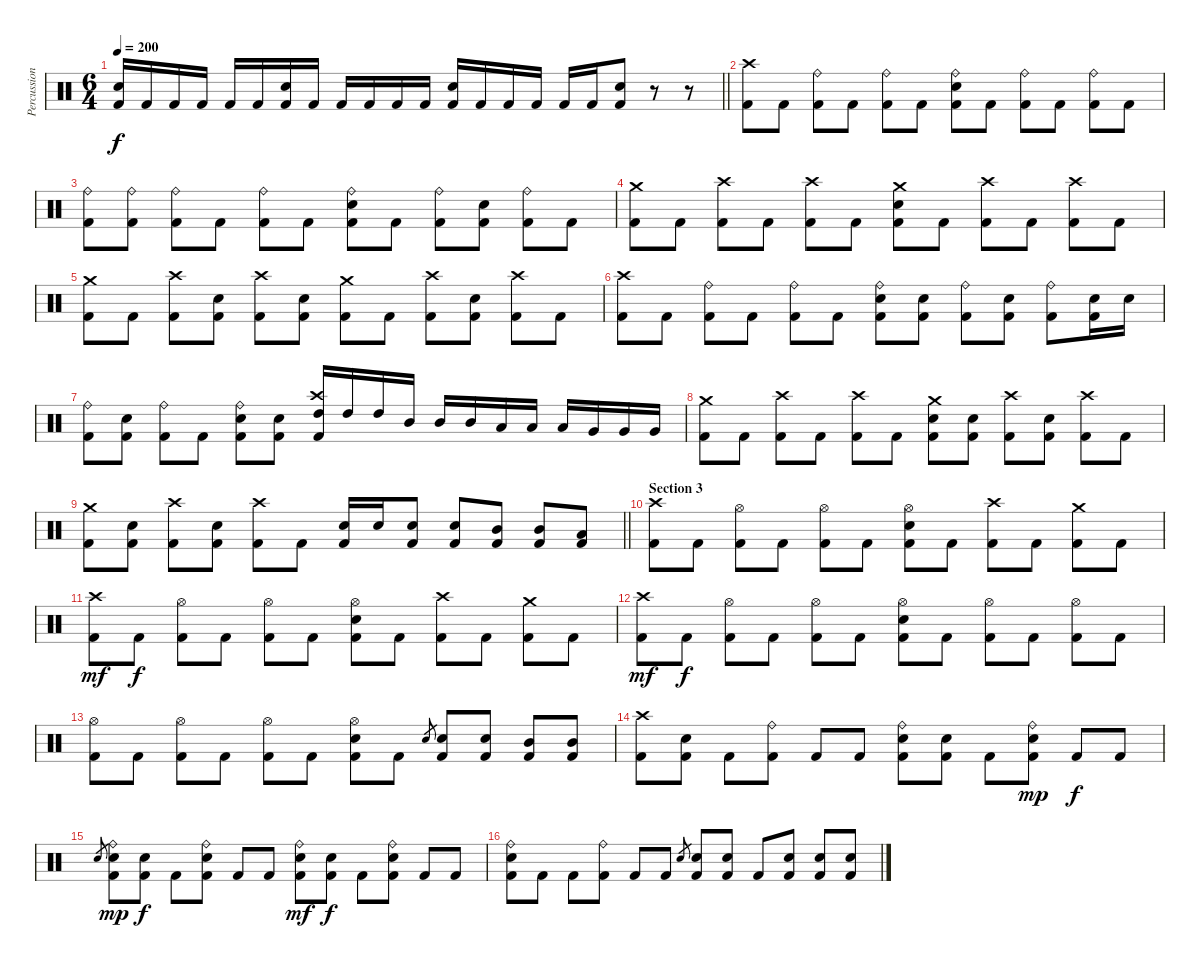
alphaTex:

\track ("Percussion" "Percussion") {instrument percussion}
\staff {score}
\articulation defaults
\ts (6 4)
\tempo 200
\clef neutral
\barLineRight lightlight
\ks c
("Electric Snare (hit)" "Kick (hit) 2").16{dy f} "Kick (hit) 2".16 "Kick (hit) 2".16 "Kick (hit) 2".16 "Kick (hit) 2".16 "Kick (hit) 2".16 ("Electric Snare (hit)" "Kick (hit) 2").16 "Kick (hit) 2".16 "Kick (hit) 2".16 "Kick (hit) 2".16 "Kick (hit) 2".16 "Kick (hit) 2".16 ("Electric Snare (hit)" "Kick (hit) 2").16 "Kick (hit) 2".16 "Kick (hit) 2".16 "Kick (hit) 2".16 "Kick (hit) 2".16 "Kick (hit) 2".16 ("Electric Snare (hit)" "Kick (hit) 2").8 r.8 r.8 |
("Crash high (hit)" "Kick (hit) 2").8 "Kick (hit) 2".8 ("Ride (bell)" "Kick (hit) 2").8 "Kick (hit) 2".8 ("Ride (bell)" "Kick (hit) 2").8 "Kick (hit) 2".8 ("Ride (bell)" "Electric Snare (hit)" "Kick (hit) 2").8 "Kick (hit) 2".8 ("Ride (bell)" "Kick (hit) 2").8 "Kick (hit) 2".8 ("Ride (bell)" "Kick (hit) 2").8 "Kick (hit) 2".8 |
("Ride (bell)" "Kick (hit) 2").8 ("Ride (bell)" "Kick (hit) 2").8 ("Ride (bell)" "Kick (hit) 2").8 "Kick (hit) 2".8 ("Ride (bell)" "Kick (hit) 2").8 "Kick (hit) 2".8 ("Ride (bell)" "Electric Snare (hit)" "Kick (hit) 2").8 "Kick (hit) 2".8 ("Ride (bell)" "Kick (hit) 2").8 ("Electric Snare (hit)" "Kick (hit) 2").8 ("Ride (bell)" "Kick (hit) 2").8 "Kick (hit) 2".8 |
("Crash medium (hit)" "Kick (hit) 2").8 "Kick (hit) 2".8 ("Crash high (hit)" "Kick (hit) 2").8 "Kick (hit) 2".8 ("Crash high (hit)" "Kick (hit) 2").8 "Kick (hit) 2".8 ("Crash medium (hit)" "Electric Snare (hit)" "Kick (hit) 2").8 "Kick (hit) 2".8 ("Crash high (hit)" "Kick (hit) 2").8 "Kick (hit) 2".8 ("Crash high (hit)" "Kick (hit) 2").8 "Kick (hit) 2".8 |
("Crash medium (hit)" "Kick (hit) 2").8 "Kick (hit) 2".8 ("Crash high (hit)" "Kick (hit) 2").8 ("Electric Snare (hit)" "Kick (hit) 2").8 ("Crash high (hit)" "Kick (hit) 2").8 ("Electric Snare (hit)" "Kick (hit) 2").8 ("Crash medium (hit)" "Kick (hit) 2").8 "Kick (hit) 2".8 ("Crash high (hit)" "Kick (hit) 2").8 ("Electric Snare (hit)" "Kick (hit) 2").8 ("Crash high (hit)" "Kick (hit) 2").8 "Kick (hit) 2".8 |
("Crash high (hit)" "Kick (hit) 2").8 "Kick (hit) 2".8 ("Ride (bell)" "Kick (hit) 2").8 "Kick (hit) 2".8 ("Ride (bell)" "Kick (hit) 2").8 "Kick (hit) 2".8 ("Ride (bell)" "Electric Snare (hit)" "Kick (hit) 2").8 ("Electric Snare (hit)" "Kick (hit) 2").8 ("Ride (bell)" "Kick (hit) 2").8 ("Electric Snare (hit)" "Kick (hit) 2").8 ("Ride (bell)" "Kick (hit) 2").8 ("Electric Snare (hit)" "Kick (hit) 2").16 "Electric Snare (hit)".16 |
("Ride (bell)" "Kick (hit) 2").8 ("Electric Snare (hit)" "Kick (hit) 2").8 ("Ride (bell)" "Kick (hit) 2").8 "Kick (hit) 2".8 ("Ride (bell)" "Electric Snare (hit)" "Kick (hit) 2").8 ("Electric Snare (hit)" "Kick (hit) 2").8 ("Crash high (hit)" "High Tom (hit)" "Kick (hit) 2").16 "High Tom (hit)".16 "High Tom (hit)".16 "Mid Tom (hit)".16 "Mid Tom (hit)".16 "Mid Tom (hit)".16 "Low Tom (hit)".16 "Low Tom (hit)".16 "Low Tom (hit)".16 "Very Low Tom (hit)".16 "Very Low Tom (hit)".16 "Very Low Tom (hit)".16 |
("Crash medium (hit)" "Kick (hit) 2").8 "Kick (hit) 2".8 ("Crash high (hit)" "Kick (hit) 2").8 "Kick (hit) 2".8 ("Crash high (hit)" "Kick (hit) 2").8 "Kick (hit) 2".8 ("Crash medium (hit)" "Electric Snare (hit)" "Kick (hit) 2").8 ("Electric Snare (hit)" "Kick (hit) 2").8 ("Crash high (hit)" "Kick (hit) 2").8 ("Electric Snare (hit)" "Kick (hit) 2").8 ("Crash high (hit)" "Kick (hit) 2").8 "Kick (hit) 2".8 |
\barLineRight lightlight
("Crash medium (hit)" "Kick (hit) 2").8 ("Electric Snare (hit)" "Kick (hit) 2").8 ("Crash high (hit)" "Kick (hit) 2").8 ("Electric Snare (hit)" "Kick (hit) 2").8 ("Crash high (hit)" "Kick (hit) 2").8 "Kick (hit) 2".8 ("Electric Snare (hit)" "Kick (hit) 2").16 "Electric Snare (hit)".16 ("Electric Snare (hit)" "Kick (hit) 2").8 ("Electric Snare (hit)" "Kick (hit) 2").8 ("Mid Tom (hit)" "Kick (hit) 2").8 ("Mid Tom (hit)" "Kick (hit) 2").8 ("Low Tom (hit)" "Kick (hit) 2").8 |
\section ("" "Section 3")
("Crash high (hit)" "Kick (hit) 2").8 "Kick (hit) 2".8 ("Hi-Hat (open)" "Kick (hit) 2").8 "Kick (hit) 2".8 ("Hi-Hat (open)" "Kick (hit) 2").8 "Kick (hit) 2".8 ("Hi-Hat (open)" "Electric Snare (hit)" "Kick (hit) 2").8 "Kick (hit) 2".8 ("Crash high (hit)" "Kick (hit) 2").8 "Kick (hit) 2".8 ("Crash medium (hit)" "Kick (hit) 2").8 "Kick (hit) 2".8 |
("Crash high (hit)" "Kick (hit) 2").8{dy mf} "Kick (hit) 2".8{dy f} ("Hi-Hat (open)" "Kick (hit) 2").8 "Kick (hit) 2".8 ("Hi-Hat (open)" "Kick (hit) 2").8 "Kick (hit) 2".8 ("Hi-Hat (open)" "Electric Snare (hit)" "Kick (hit) 2").8 "Kick (hit) 2".8 ("Crash high (hit)" "Kick (hit) 2").8 "Kick (hit) 2".8 ("Crash medium (hit)" "Kick (hit) 2").8 "Kick (hit) 2".8 |
("Crash high (hit)" "Kick (hit) 2").8{dy mf} "Kick (hit) 2".8{dy f} ("Hi-Hat (open)" "Kick (hit) 2").8 "Kick (hit) 2".8 ("Hi-Hat (open)" "Kick (hit) 2").8 "Kick (hit) 2".8 ("Hi-Hat (open)" "Electric Snare (hit)" "Kick (hit) 2").8 "Kick (hit) 2".8 ("Hi-Hat (open)" "Kick (hit) 2").8 "Kick (hit) 2".8 ("Hi-Hat (open)" "Kick (hit) 2").8 "Kick (hit) 2".8 |
("Hi-Hat (open)" "Kick (hit) 2").8 "Kick (hit) 2".8 ("Hi-Hat (open)" "Kick (hit) 2").8 "Kick (hit) 2".8 ("Hi-Hat (open)" "Kick (hit) 2").8 "Kick (hit) 2".8 ("Hi-Hat (open)" "Electric Snare (hit)" "Kick (hit) 2").8 "Kick (hit) 2".8 "Electric Snare (hit)".8{gr} ("Electric Snare (hit)" "Kick (hit) 2").8 ("Electric Snare (hit)" "Kick (hit) 2").8 ("Mid Tom (hit)" "Kick (hit) 2").8 ("Mid Tom (hit)" "Kick (hit) 2").8 |
("Crash high (hit)" "Kick (hit) 2").8 ("Electric Snare (hit)" "Kick (hit) 2").8 "Kick (hit) 2".8 ("Ride (bell)" "Kick (hit) 2").8 "Kick (hit) 2".8 "Kick (hit) 2".8 ("Ride (bell)" "Electric Snare (hit)" "Kick (hit) 2").8 ("Electric Snare (hit)" "Kick (hit) 2").8 "Kick (hit) 2".8 ("Ride (bell)" "Electric Snare (hit)" "Kick (hit) 2").8{dy mp} "Kick (hit) 2".8{dy f} "Kick (hit) 2".8 |
"Electric Snare (hit)".8{gr} ("Ride (bell)" "Electric Snare (hit)" "Kick (hit) 2").8{dy mp} ("Electric Snare (hit)" "Kick (hit) 2").8{dy f} "Kick (hit) 2".8 ("Ride (bell)" "Electric Snare (hit)" "Kick (hit) 2").8 "Kick (hit) 2".8 "Kick (hit) 2".8 ("Ride (bell)" "Electric Snare (hit)" "Kick (hit) 2").8{dy mf} ("Electric Snare (hit)" "Kick (hit) 2").8{dy f} "Kick (hit) 2".8 ("Ride (bell)" "Electric Snare (hit)" "Kick (hit) 2").8 "Kick (hit) 2".8 "Kick (hit) 2".8 |
("Ride (bell)" "Electric Snare (hit)" "Kick (hit) 2").8 "Kick (hit) 2".8 "Kick (hit) 2".8 ("Ride (bell)" "Kick (hit) 2").8 "Kick (hit) 2".8 "Kick (hit) 2".8 "Electric Snare (hit)".8{gr} ("Electric Snare (hit)" "Kick (hit) 2").8 ("Electric Snare (hit)" "Kick (hit) 2").8 "Kick (hit) 2".8 ("Electric Snare (hit)" "Kick (hit) 2").8 ("Electric Snare (hit)" "Kick (hit) 2").8 ("Electric Snare (hit)" "Kick (hit) 2").8
